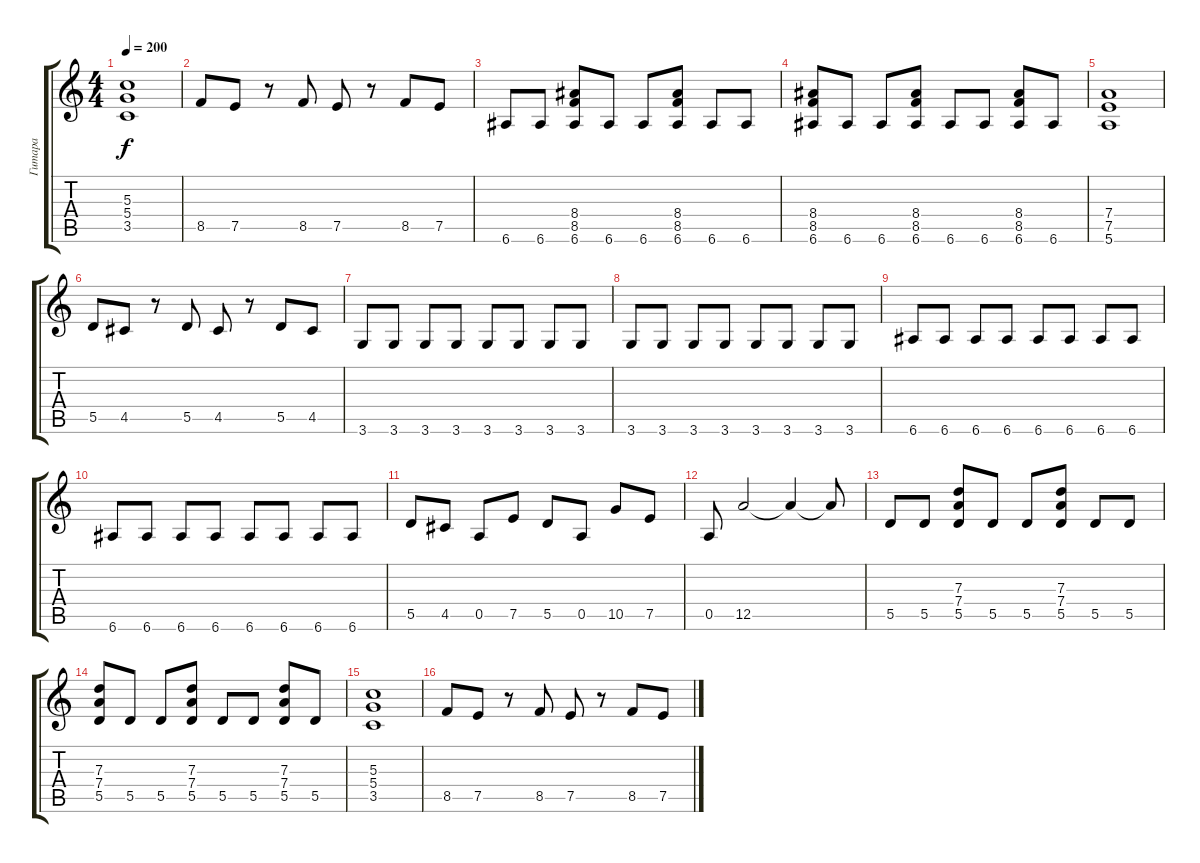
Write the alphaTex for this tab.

\track ("Гитара" "Гитара") {instrument distortionguitar}
\staff {score tabs}
\tuning (E4 B3 G3 D3 A2 E2) {hide}
\ts (4 4)
\tempo 200
\clef g2
\ks c
(5.3 5.4 3.5).1{dy f} |
8.5.8 7.5.8 r.8 8.5.8 7.5.8 r.8 8.5.8 7.5.8 |
6.6.8 6.6.8 (8.4 8.5 6.6).8 6.6.8 6.6.8 (8.4 8.5 6.6).8 6.6.8 6.6.8 |
(8.4 8.5 6.6).8 6.6.8 6.6.8 (8.4 8.5 6.6).8 6.6.8 6.6.8 (8.4 8.5 6.6).8 6.6.8 |
(7.4 7.5 5.6).1 |
5.5.8 4.5.8 r.8 5.5.8 4.5.8 r.8 5.5.8 4.5.8 |
3.6.8 3.6.8 3.6.8 3.6.8 3.6.8 3.6.8 3.6.8 3.6.8 |
3.6.8 3.6.8 3.6.8 3.6.8 3.6.8 3.6.8 3.6.8 3.6.8 |
6.6.8 6.6.8 6.6.8 6.6.8 6.6.8 6.6.8 6.6.8 6.6.8 |
6.6.8 6.6.8 6.6.8 6.6.8 6.6.8 6.6.8 6.6.8 6.6.8 |
5.5.8 4.5.8 0.5.8 7.5.8 5.5.8 0.5.8 10.5.8 7.5.8 |
0.5.8 12.5.2 12.5{t}.4 12.5{t}.8 |
5.5.8 5.5.8 (7.3 7.4 5.5).8 5.5.8 5.5.8 (7.3 7.4 5.5).8 5.5.8 5.5.8 |
(7.3 7.4 5.5).8 5.5.8 5.5.8 (7.3 7.4 5.5).8 5.5.8 5.5.8 (7.3 7.4 5.5).8 5.5.8 |
(5.3 5.4 3.5).1 |
8.5.8 7.5.8 r.8 8.5.8 7.5.8 r.8 8.5.8 7.5.8
